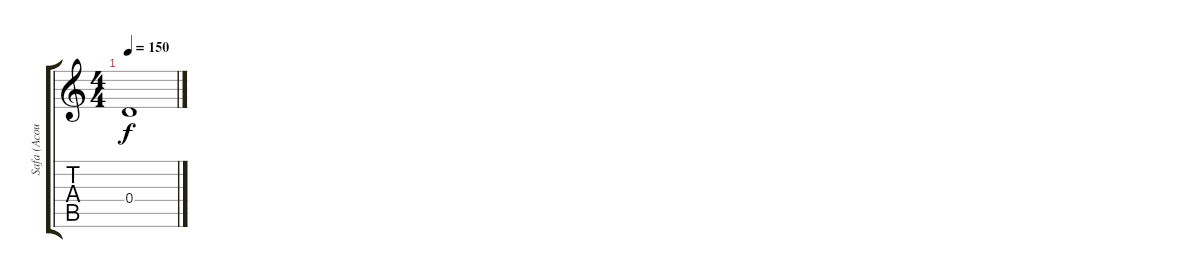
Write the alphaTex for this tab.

\track ("Safa (Acoustic)" "Safa (Acou") {instrument acousticguitarsteel}
\staff {score tabs}
\tuning (E4 B3 G3 D3 A2 E2) {hide}
\ts (4 4)
\tempo 150
\clef g2
\ks c
0.4{t}.1{dy f}
